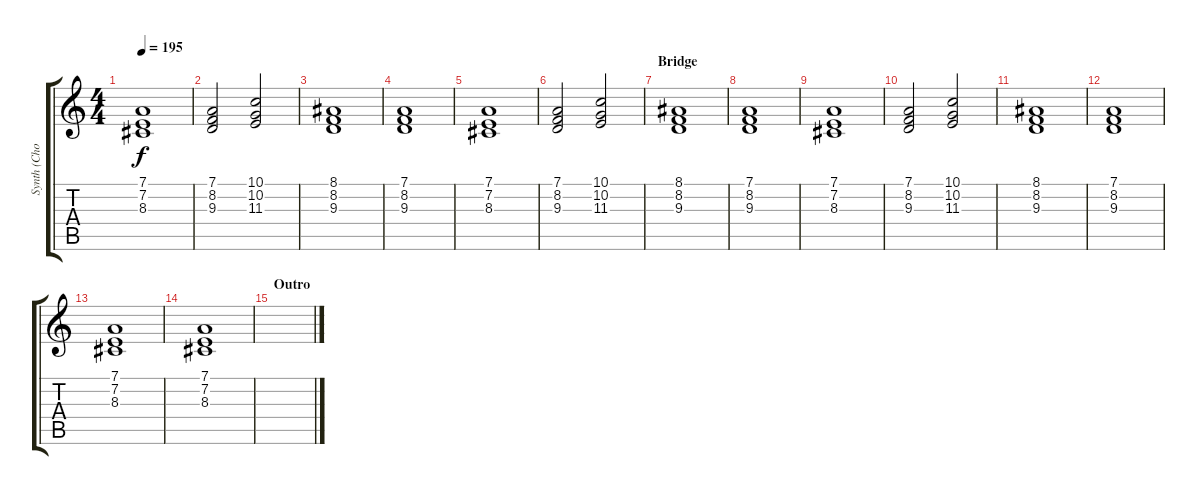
\track ("Synth (Choir)" "Synth (Cho") {instrument choiraahs}
\staff {score tabs}
\tuning (D4 A3 F3 C3 G2 D2) {hide}
\ts (4 4)
\tempo 195
\clef g2
\ks c
(7.1 7.2 8.3).1{dy f} |
(7.1 8.2 9.3).2 (10.1 10.2 11.3).2 |
(8.1 8.2 9.3).1 |
(7.1 8.2 9.3).1 |
(7.1 7.2 8.3).1 |
(7.1 8.2 9.3).2 (10.1 10.2 11.3).2 |
\section ("" "Bridge")
(8.1 8.2 9.3).1 |
(7.1 8.2 9.3).1 |
(7.1 7.2 8.3).1 |
(7.1 8.2 9.3).2 (10.1 10.2 11.3).2 |
(8.1 8.2 9.3).1 |
(7.1 8.2 9.3).1 |
(7.1 7.2 8.3).1 |
(7.1 7.2 8.3).1 |
\section ("" "Outro")
